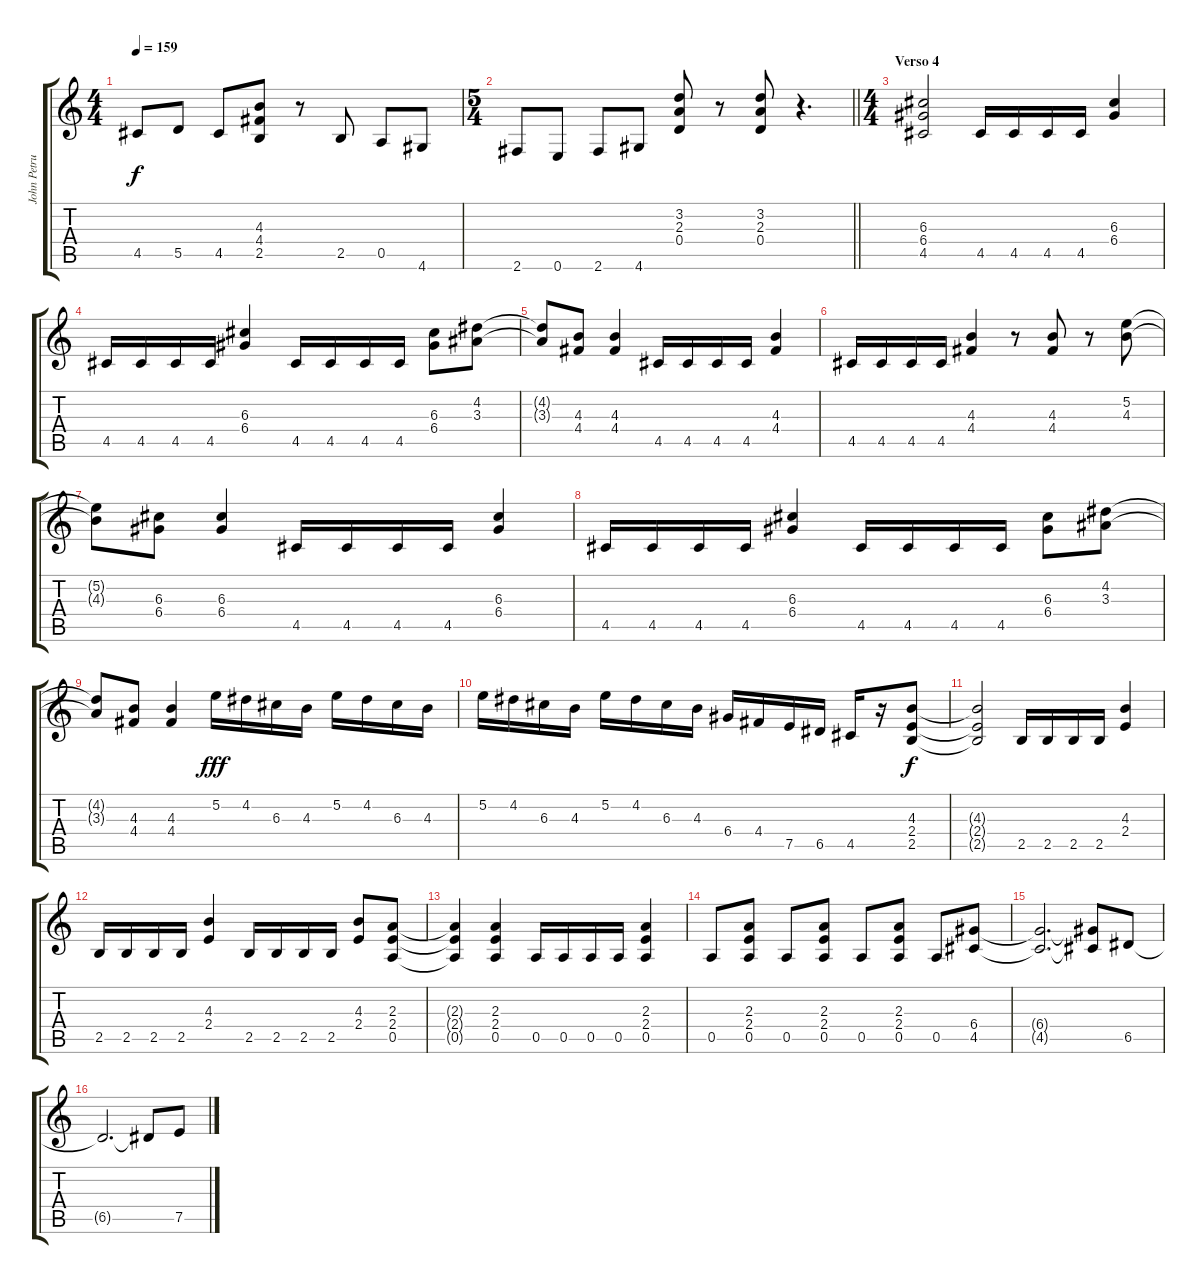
\track ("John Petrucci Lead" "John Petru") {instrument distortionguitar}
\staff {score tabs}
\tuning (E4 B3 G3 D3 A2 E2) {hide}
\ts (4 4)
\tempo 159
\clef g2
\ks c
4.5.8{dy f} 5.5.8 4.5.8 (4.3 4.4 2.5).8 r.8 2.5.8 0.5.8 4.6.8 |
\ts (5 4)
\barLineRight lightlight
2.6.8 0.6.8 2.6.8 4.6.8 (3.2 2.3 0.4).8 r.8 (3.2 2.3 0.4).8 r.4{d} |
\ts (4 4)
\section ("" "Verso 4")
(6.3 6.4 4.5).2 4.5.16 4.5.16 4.5.16 4.5.16 (6.3 6.4).4 |
4.5.16 4.5.16 4.5.16 4.5.16 (6.3 6.4).4 4.5.16 4.5.16 4.5.16 4.5.16 (6.3 6.4).8 (4.2 3.3).8 |
(4.2{t} 3.3{t}).8 (4.3 4.4).8 (4.3 4.4).4 4.5.16 4.5.16 4.5.16 4.5.16 (4.3 4.4).4 |
4.5.16 4.5.16 4.5.16 4.5.16 (4.3 4.4).4 r.8 (4.3 4.4).8 r.8 (5.2 4.3).8 |
(5.2{t} 4.3{t}).8 (6.3 6.4).8 (6.3 6.4).4 4.5.16 4.5.16 4.5.16 4.5.16 (6.3 6.4).4 |
4.5.16 4.5.16 4.5.16 4.5.16 (6.3 6.4).4 4.5.16 4.5.16 4.5.16 4.5.16 (6.3 6.4).8 (4.2 3.3).8 |
(4.2{t} 3.3{t}).8 (4.3 4.4).8 (4.3 4.4).4 5.2.16{dy fff} 4.2.16 6.3.16 4.3.16 5.2.16 4.2.16 6.3.16 4.3.16 |
5.2.16 4.2.16 6.3.16 4.3.16 5.2.16 4.2.16 6.3.16 4.3.16 6.4.16 4.4.16 7.5.16 6.5.16 4.5.16 r.16 (4.3 2.4 2.5).8{dy f} |
(4.3{t} 2.4{t} 2.5{t}).2 2.5.16 2.5.16 2.5.16 2.5.16 (4.3 2.4).4 |
2.5.16 2.5.16 2.5.16 2.5.16 (4.3 2.4).4 2.5.16 2.5.16 2.5.16 2.5.16 (4.3 2.4).8 (2.3 2.4 0.5).8 |
(2.3{t} 2.4{t} 0.5{t}).4 (2.3 2.4 0.5).4 0.5.16 0.5.16 0.5.16 0.5.16 (2.3 2.4 0.5).4 |
0.5.8 (2.3 2.4 0.5).8 0.5.8 (2.3 2.4 0.5).8 0.5.8 (2.3 2.4 0.5).8 0.5.8 (6.4 4.5).8 |
(6.4{t} 4.5{t}).2{d} (6.4{t} 4.5{t}).8 6.5.8 |
6.5{t}.2{d} 6.5{t}.8 7.5.8
